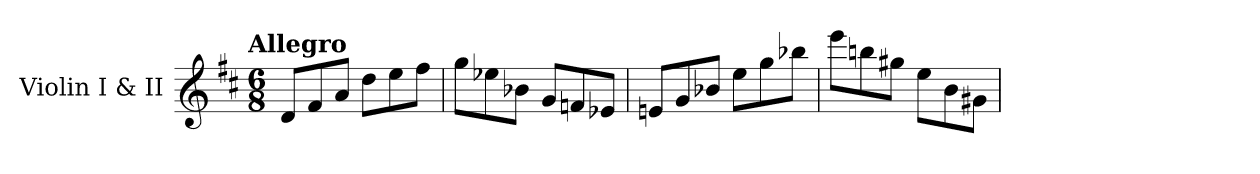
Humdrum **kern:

**kern
*part1
*staff1
*I"Violin I &amp; II
*I'Vln.
*clefG2
*k[f#c#]
!!LO:TX:omd:t=Allegro
*M6/8
*MM120
=1
8d/L
8f#/
8a/J
8dd\L
8ee\
8ff#\J
=2
8gg\L
8ee-X\
8b-X\J
8g/L
8fn/
8e-X/J
=3
8en/L
8g/
8b-X/J
8ee\L
8gg\
8bb-X\J
=4
8eee\L
8bbn\
8gg#X\J
8ee\L
8b\
8g#X\J
=
*-
